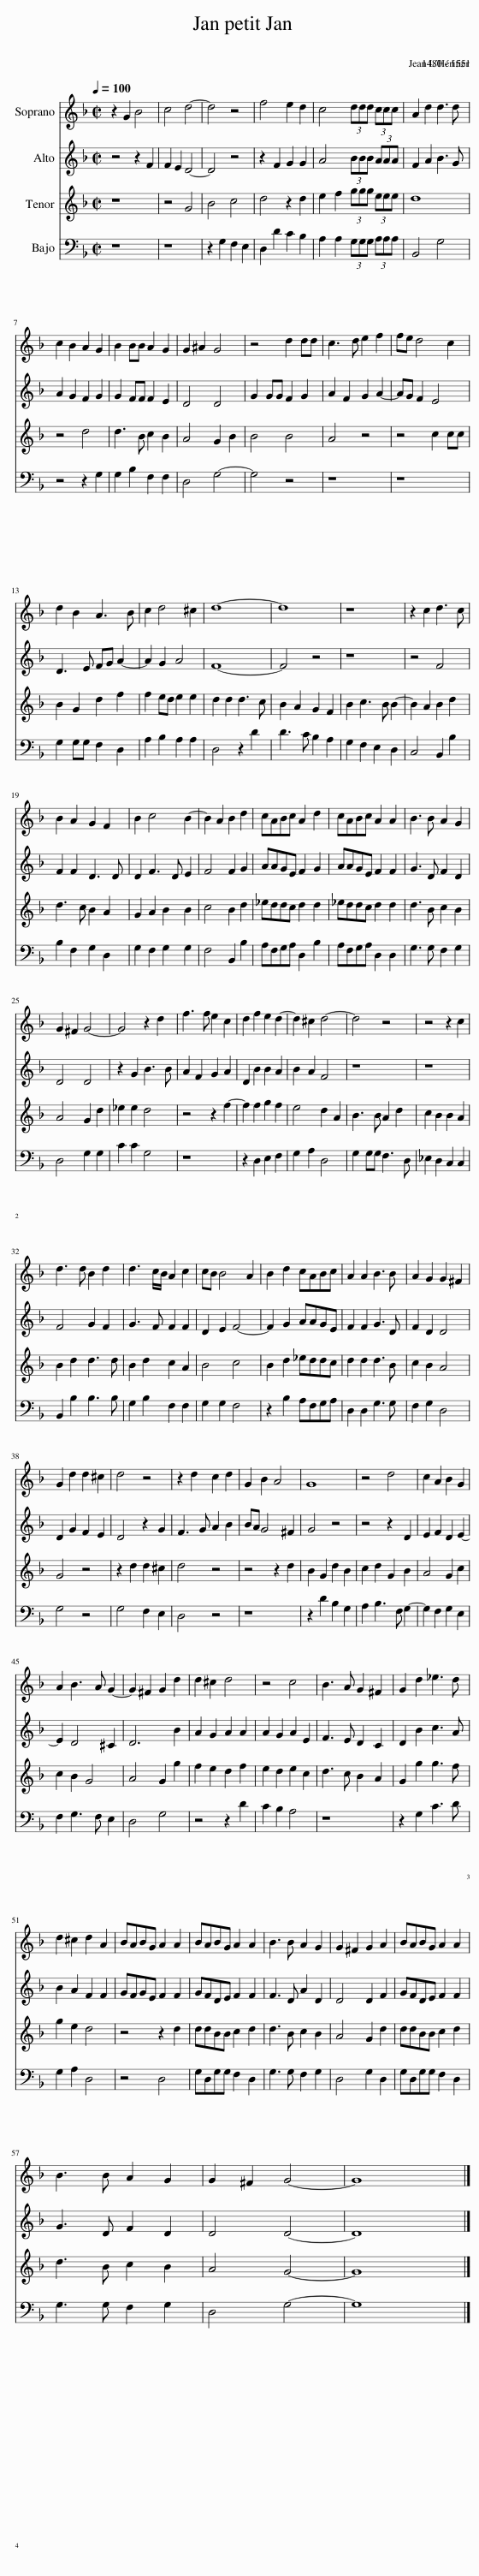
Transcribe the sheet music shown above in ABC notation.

X:1
%%score 1 2 3 4
L:1/8
Q:1/4=100
M:2/2
I:linebreak $
K:F
V:1 treble
V:2 treble
V:3 treble
V:4 bass
V:1
 z2 G2 B4 | c4 d4- | d4 z4 | f4 e2 d2 | c4 (3ddd (3ccc | %5
 A2 d2 d3 d |$ c2 B2 A2 G2 | B2 BB A2 G2 | G2 ^A2 G4 | z4 d2 dd | %10
 c3 d e2 f2 | fe d4 c2 |$ d2 B2 A3 B | c2 d4 ^c2 | d8- | %15
 d8 | z8 | z2 c2 d3 c |$ B2 A2 G2 F2 | B2 c4 B2- | %20
 B2 A2 B2 d2 | cABc A2 d2 | cABc A2 A2 | B3 B A2 G2 |$ G2 ^F2 G4- | %25
 G4 z2 d2 | f3 f e2 c2 | d2 f2 e2 d2- | d2 ^c2 d4- | d4 z4 | %30
 z4 z2 c2 |$ d3 d B2 d2 | d3 c/B/ A2 c2 | cB B4 A2 | B2 d2 cABc | %35
 A2 A2 B3 B | A2 G2 G2 ^F2 |$ G2 d2 d2 ^c2 | d4 z4 | z2 d2 c2 d2 | %40
 G2 B2 A4 | G8 | z4 d4 | c2 A2 B2 G2 |$ A2 B3 A G2- | %45
 G2 ^F2 G2 d2 | d2 ^c2 d4 | z4 c4 | B3 A G2 ^F2 | G2 d2 _e3 d |$ %50
 d2 ^c2 d2 A2 | BABG A2 A2 | BABG A2 A2 | B3 B A2 G2 | G2 ^F2 G2 A2 | %55
 BABG A2 A2 |$ B3 B A2 G2 | G2 ^F2 G4- | G8 |] %59
V:2
 z4 z2 F2 | F2 E2 D4- | D4 z4 | z2 F2 G2 G2 | A4 (3BBB (3AAA | %5
 F2 A2 B3 G |$ A2 G2 F2 G2 | G2 FF F2 E2 | D4 D4 | G2 GG F2 G2 | %10
 A2 F2 G2 A2- | AG F2 E4 |$ D3 E FG A2- | A2 G2 A4 | F8- | %15
 F4 z4 | z8 | z4 F4 |$ F2 F2 D3 D | D2 F3 D E2 | %20
 F4 F2 G2 | AAGE F2 G2 | AAGE F2 F2 | G3 D F2 D2 |$ D4 D4 | %25
 z2 G2 B3 B | A2 F2 G2 A2 | D2 B2 B2 A2 | B2 A2 F4 | z8 | %30
 z8 |$ F4 G2 F2 | G3 F F2 F2 | D2 E2 F4- | F2 G2 AAGE | %35
 F2 F2 G3 D | F2 D2 D4 |$ D2 G2 F2 E2 | D4 z2 G2 | F3 G A2 B2 | %40
 BA G4 ^F2 | G4 z4 | z4 z2 D2 | E2 F2 D2 E2- |$ E2 D4 ^C2 | %45
 D6 B2 | A2 G2 A2 A2 | A2 G2 A2 E2 | F3 E D2 C2 | D2 B2 c3 A |$ %50
 B2 A2 F2 F2 | GFGE F2 F2 | GFDE F2 F2 | F3 D A2 D2 | D4 D2 F2 | %55
 GFDE F2 F2 |$ G3 D F2 D2 | D4 D4- | D8 |] %59
V:3
 z8 | z4 G4 | B4 c4 | d4 z2 d2 | e2 f2 (3ggg (3eee | %5
 d8 |$ z4 d4 | d3 B c2 B2 | A4 G2 B2 | B4 B4 | %10
 A4 z4 | z4 c2 cc |$ B2 G2 d2 f2 | f2 ed e2 e2 | d2 d2 d3 c | %15
 B2 A2 G2 F2 | B2 c3 B B2- | B2 A2 B2 d2 |$ d3 c B2 A2 | G2 A2 B2 B2 | %20
 c4 B2 d2 | _eddc d2 d2 | _eddc d2 d2 | d3 B c2 B2 |$ A4 G2 d2 | %25
 _e2 e2 d4 | z4 z2 f2- | f2 f2 g2 f2 | e4 d2 A2 | B3 B A2 d2 | %30
 c2 B2 B2 A2 |$ B2 d2 d3 d | B2 d2 c2 A2 | B4 c4 | B2 d2 _eddc | %35
 d2 d2 d3 B | c2 B2 A4 |$ G4 z4 | z2 d2 d2 ^c2 | d4 z4 | %40
 z4 z2 d2 | B2 G2 d2 B2 | c2 d2 G2 B2 | A4 G2 c2 |$ c2 B2 G4 | %45
 A4 G2 g2 | f2 e2 d2 f2 | e2 d2 e2 c2 | d3 c B2 A2 | G2 g2 g3 f |$ %50
 g2 e2 d4 | z4 z2 d2 | ddBB c2 d2 | d3 B c2 B2 | A4 G2 d2 | %55
 ddBB c2 d2 |$ d3 B c2 B2 | A4 G4- | G8 |] %59
V:4
 z8 | z8 | z2 G,2 F,2 E,2 | D,2 D2 C2 B,2 | A,2 A,2 (3G,G,G, (3A,A,A, | %5
 B,,4 G,4 |$ z4 z2 G,2 | G,2 B,2 F,2 F,2 | D,4 G,4- | G,4 z4 | %10
 z8 | z8 |$ G,2 G,G, F,2 D,2 | A,2 B,2 A,2 A,2 | D,4 z2 D2 | %15
 D3 C B,2 A,2 | G,2 F,2 E,2 D,2 | C,4 B,,2 B,2 |$ B,2 F,2 G,2 D,2 | G,2 F,2 G,2 G,2 | %20
 F,4 B,,2 B,2 | A,F,G,A, D,2 B,2 | A,F,G,A, D,2 D,2 | G,3 G, F,2 G,2 |$ D,4 G,2 G,2 | %25
 C2 C2 G,4 | z8 | z2 D,2 E,2 F,2 | G,2 A,2 D,4 | G,2 G,G, F,3 D, | %30
 _E,2 D,2 C,2 C,2 |$ B,,2 B,2 B,3 B, | G,2 B,2 F,2 F,2 | G,2 G,2 F,4 | z2 B,2 A,F,G,A, | %35
 D,2 D,2 G,3 G, | F,2 G,2 D,4 |$ G,4 z4 | G,4 F,2 E,2 | D,4 z4 | %40
 z8 | z2 D2 B,2 G,2 | A,2 B,3 F, G,2- | G,2 F,2 G,2 E,2 |$ F,2 G,3 F, E,2 | %45
 D,4 G,4 | z4 z2 D2 | C2 B,2 A,4 | z8 | z2 G,2 C3 D |$ %50
 G,2 A,2 D,4 | z4 D,4 | G,D,G,G, F,2 D,2 | G,3 G, F,2 G,2 | D,4 G,2 D,2 | %55
 G,D,G,G, F,2 D,2 |$ G,3 G, F,2 G,2 | D,4 G,4- | G,8 |] %59
